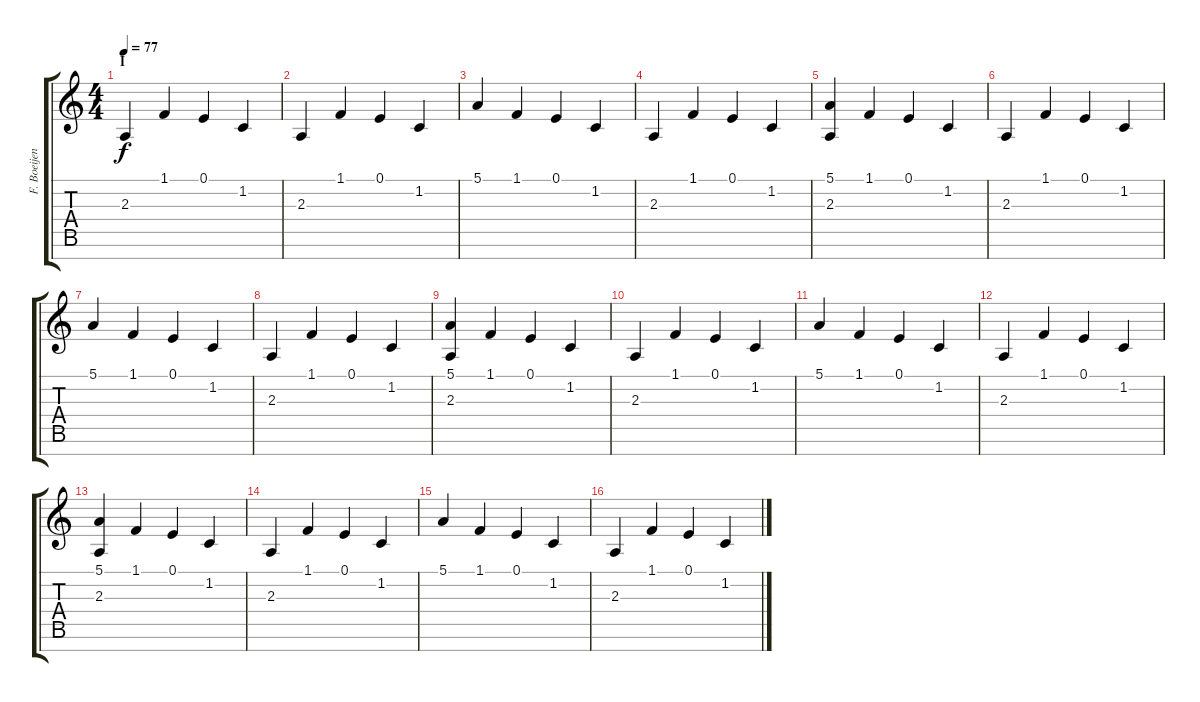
\track ("F. Boeijen" "F. Boeijen") {instrument clavinet}
\staff {score tabs}
\tuning (E4 B3 G3 D3 A2 E2 B1) {hide}
\ts (4 4)
\section ("" "I")
\tempo 77
\clef g2
\ks c
2.3.4{dy f volume 4 instrument clavinet} 1.1.4{volume 11} 0.1.4 1.2.4 |
2.3.4 1.1.4 0.1.4 1.2.4 |
5.1.4 1.1.4 0.1.4 1.2.4 |
2.3.4 1.1.4 0.1.4 1.2.4 |
(5.1 2.3).4{volume 6} 1.1.4 0.1.4 1.2.4 |
2.3.4 1.1.4 0.1.4 1.2.4 |
5.1.4 1.1.4 0.1.4 1.2.4 |
2.3.4 1.1.4 0.1.4 1.2.4 |
(5.1 2.3).4{volume 11} 1.1.4 0.1.4 1.2.4 |
2.3.4 1.1.4 0.1.4 1.2.4 |
5.1.4 1.1.4 0.1.4 1.2.4 |
2.3.4{volume 6} 1.1.4 0.1.4 1.2.4 |
(5.1 2.3).4 1.1.4 0.1.4 1.2.4 |
2.3.4 1.1.4 0.1.4 1.2.4 |
5.1.4{volume 11} 1.1.4 0.1.4 1.2.4 |
2.3.4 1.1.4 0.1.4 1.2.4
